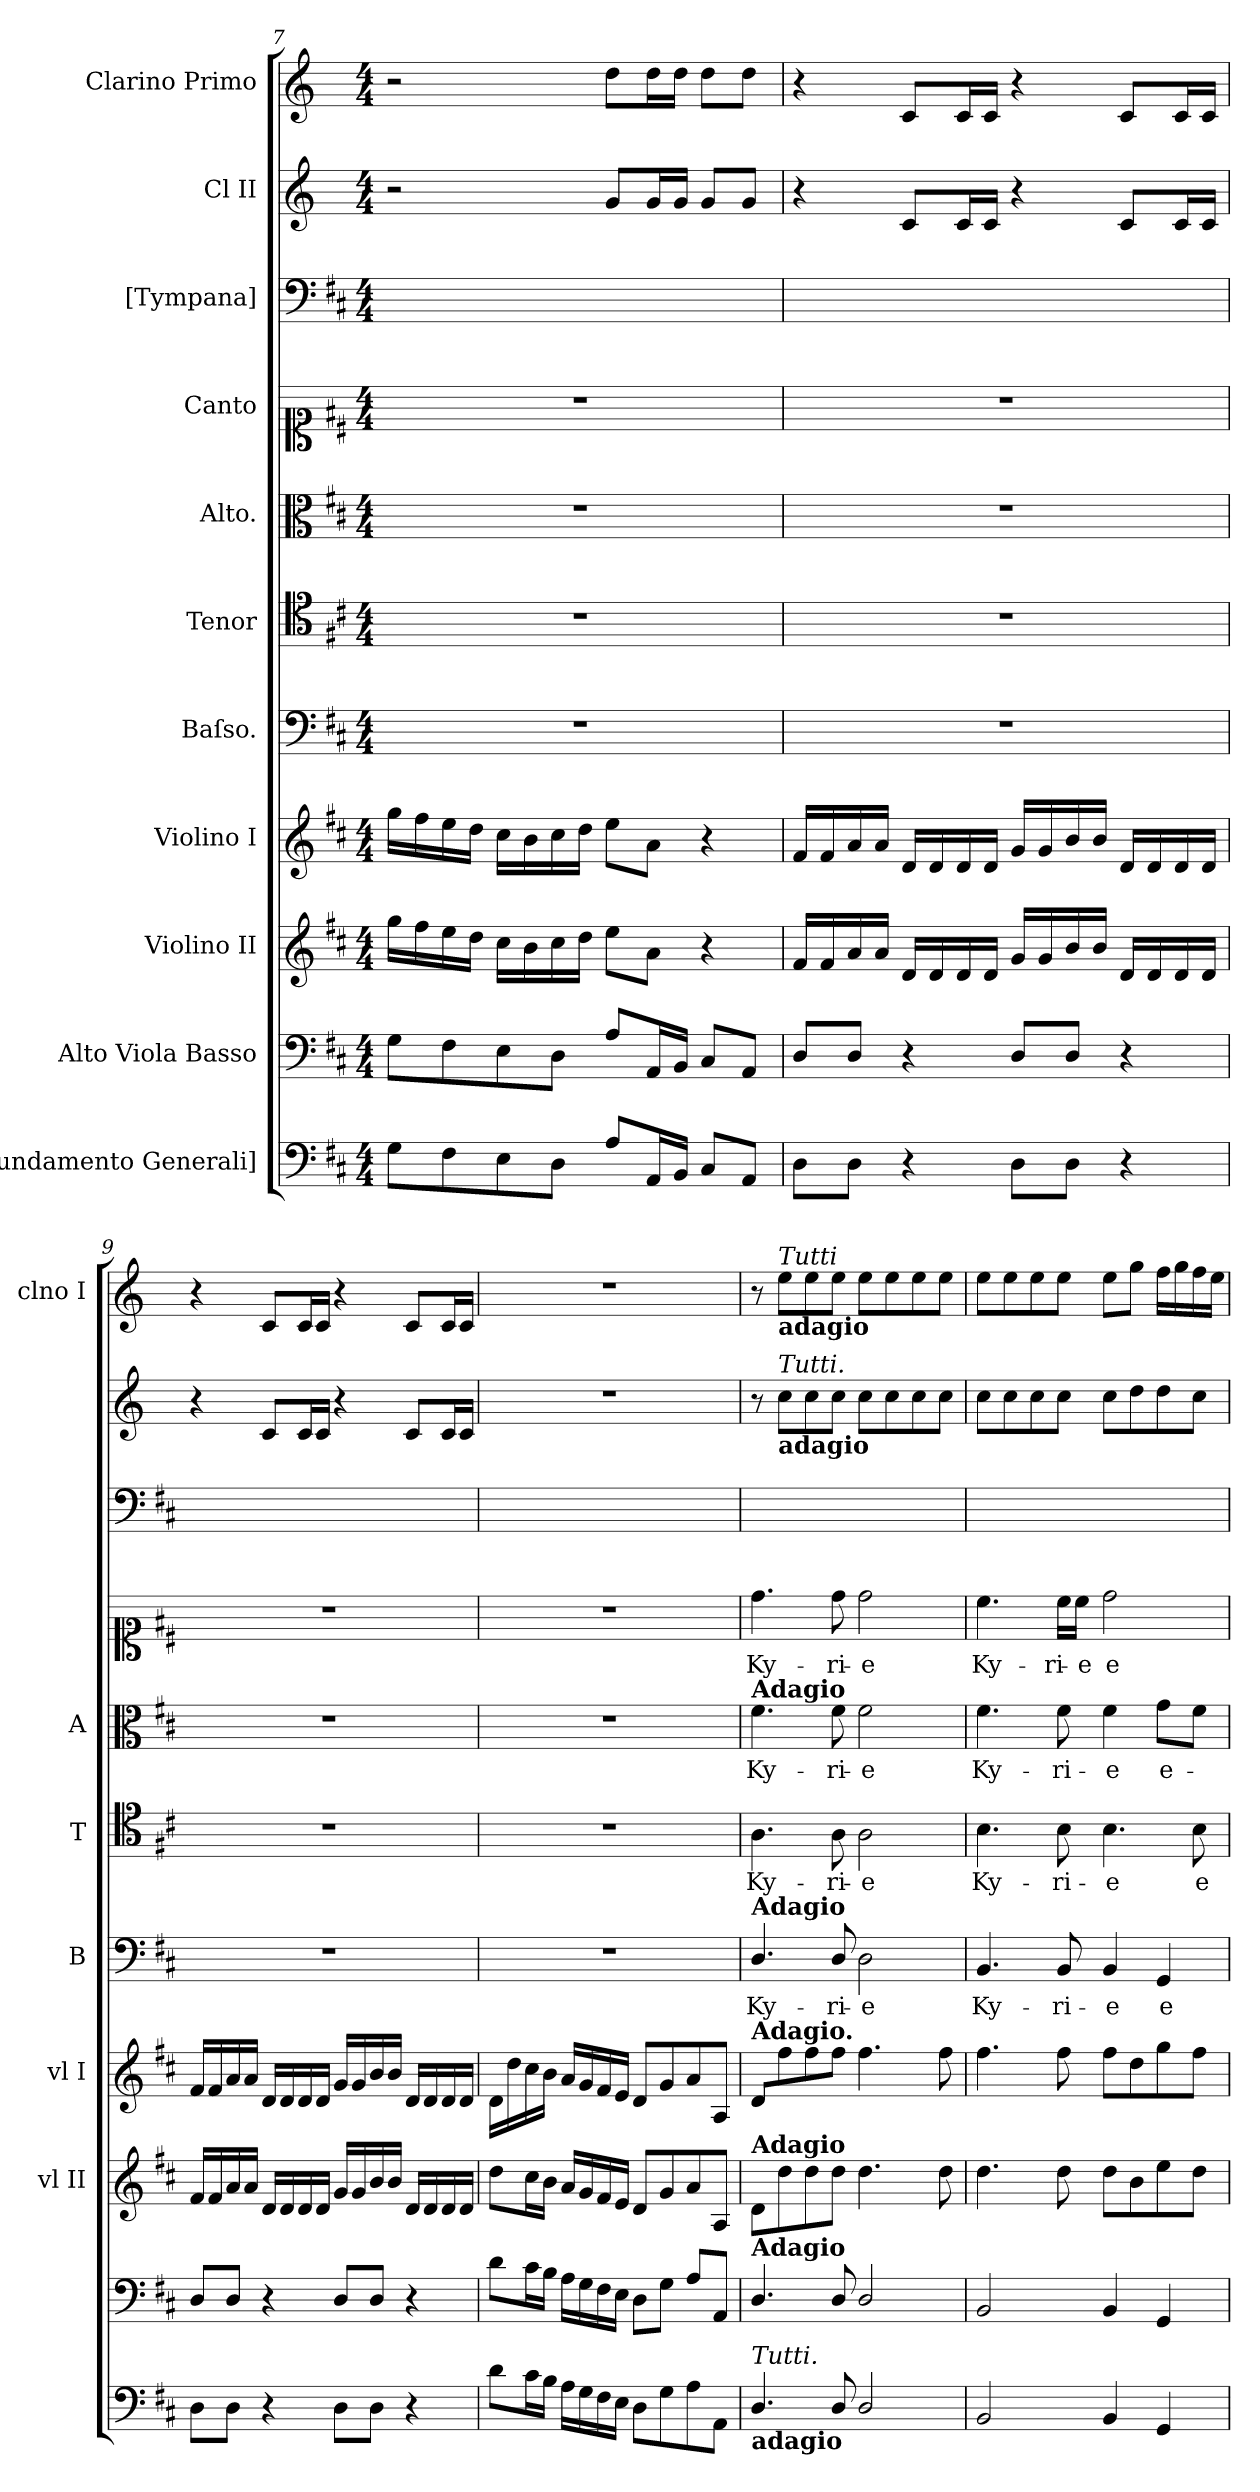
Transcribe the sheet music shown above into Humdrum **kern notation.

**kern	**kern	**kern	**kern	**dynam	**kern	**text	**kern	**text	**kern	**text	**kern	**text	**kern	**kern	**kern
*part11	*part10	*part9	*part8	*part8	*part7	*part7	*part6	*part6	*part5	*part5	*part4	*part4	*part3	*part2	*part1
*staff11	*staff10	*staff9	*staff8	*staff8	*staff7	*staff7	*staff6	*staff6	*staff5	*staff5	*staff4	*staff4	*staff3	*staff2	*staff1
*I"[Fundamento Generali]	*I"Alto Viola Basso	*I"Violino II	*I"Violino I	*	*I"Baſso.	*	*I"Tenor	*	*I"Alto.	*	*I"Canto	*	*I"[Tympana]	*I"Cl II	*I"Clarino Primo
*	*	*I'vl II	*I'vl I	*	*I'B	*	*I'T	*	*I'A	*	*	*	*	*	*I'clno I
*clefF4	*clefF4	*clefG2	*clefG2	*	*clefF4	*	*clefC4	*	*clefC3	*	*clefC1	*	*clefF4	*clefG2	*clefG2
*	*	*	*	*	*	*	*	*	*	*	*	*	*	*ITrd-1c-2	*ITrd-1c-2
*k[f#c#]	*k[f#c#]	*k[f#c#]	*k[f#c#]	*	*k[f#c#]	*	*k[f#c#]	*	*k[f#c#]	*	*k[f#c#]	*	*k[f#c#]	*k[f#c#]	*k[f#c#]
*M4/4	*M4/4	*M4/4	*M4/4	*	*M4/4	*	*M4/4	*	*M4/4	*	*M4/4	*	*M4/4	*M4/4	*M4/4
=7	=7	=7	=7	=7	=7	=7	=7	=7	=7	=7	=7	=7	=7	=7	=7
!	!	!	!	!LO:DY:b	!	!	!	!	!	!	!	!	!	!	!
8G\L	8G\L	16gg\LL	16gg\LL	for.	1r	.	1r	.	1r	.	1r	.	1ryy	2r	2r
.	.	16ff#\	16ff#\	.	.	.	.	.	.	.	.	.	.	.	.
8F#\	8F#\	16ee\	16ee\	.	.	.	.	.	.	.	.	.	.	.	.
.	.	16dd\JJ	16dd\JJ	.	.	.	.	.	.	.	.	.	.	.	.
8E\	8E\	16cc#\LL	16cc#\LL	.	.	.	.	.	.	.	.	.	.	.	.
.	.	16b\	16b\	.	.	.	.	.	.	.	.	.	.	.	.
8D\J	8D\J	16cc#\	16cc#\	.	.	.	.	.	.	.	.	.	.	.	.
.	.	16dd\JJ	16dd\JJ	.	.	.	.	.	.	.	.	.	.	.	.
8A\L	8A\L	8ee\L	8ee\L	.	.	.	.	.	.	.	.	.	.	8a/L	8ee\L
16AA/L	16AA/L	8a\J	8a\J	.	.	.	.	.	.	.	.	.	.	16a/L	16ee\L
16BB/JJ	16BB/JJ	.	.	.	.	.	.	.	.	.	.	.	.	16a/JJ	16ee\JJ
8C#/L	8C#/L	4r	4r	.	.	.	.	.	.	.	.	.	.	8a/L	8ee\L
8AA/J	8AA/J	.	.	.	.	.	.	.	.	.	.	.	.	8a/J	8ee\J
=8	=8	=8	=8	=8	=8	=8	=8	=8	=8	=8	=8	=8	=8	=8	=8
8D\L	8D/L	16f#/LL	16f#/LL	.	1r	.	1r	.	1r	.	1r	.	1ryy	4r	4r
.	.	16f#/	16f#/	.	.	.	.	.	.	.	.	.	.	.	.
8D\J	8D/J	16a/	16a/	.	.	.	.	.	.	.	.	.	.	.	.
.	.	16a/JJ	16a/JJ	.	.	.	.	.	.	.	.	.	.	.	.
4r	4r	16d/LL	16d/LL	.	.	.	.	.	.	.	.	.	.	8d/L	8d/L
.	.	16d/	16d/	.	.	.	.	.	.	.	.	.	.	.	.
.	.	16d/	16d/	.	.	.	.	.	.	.	.	.	.	16d/L	16d/L
.	.	16d/JJ	16d/JJ	.	.	.	.	.	.	.	.	.	.	16d/JJ	16d/JJ
8D\L	8D/L	16g/LL	16g/LL	.	.	.	.	.	.	.	.	.	.	4r	4r
.	.	16g/	16g/	.	.	.	.	.	.	.	.	.	.	.	.
8D\J	8D/J	16b/	16b/	.	.	.	.	.	.	.	.	.	.	.	.
.	.	16b/JJ	16b/JJ	.	.	.	.	.	.	.	.	.	.	.	.
4r	4r	16d/LL	16d/LL	.	.	.	.	.	.	.	.	.	.	8d/L	8d/L
.	.	16d/	16d/	.	.	.	.	.	.	.	.	.	.	.	.
.	.	16d/	16d/	.	.	.	.	.	.	.	.	.	.	16d/L	16d/L
.	.	16d/JJ	16d/JJ	.	.	.	.	.	.	.	.	.	.	16d/JJ	16d/JJ
=9	=9	=9	=9	=9	=9	=9	=9	=9	=9	=9	=9	=9	=9	=9	=9
!	!	!	!	!LO:DY:b	!	!	!	!	!	!	!	!	!	!	!
8D\L	8D/L	16f#/LL	16f#/LL	piano	1r	.	1r	.	1r	.	1r	.	1ryy	4r	4r
.	.	16f#/	16f#/	.	.	.	.	.	.	.	.	.	.	.	.
8D\J	8D/J	16a/	16a/	.	.	.	.	.	.	.	.	.	.	.	.
.	.	16a/JJ	16a/JJ	.	.	.	.	.	.	.	.	.	.	.	.
4r	4r	16d/LL	16d/LL	.	.	.	.	.	.	.	.	.	.	8d/L	8d/L
.	.	16d/	16d/	.	.	.	.	.	.	.	.	.	.	.	.
.	.	16d/	16d/	.	.	.	.	.	.	.	.	.	.	16d/L	16d/L
.	.	16d/JJ	16d/JJ	.	.	.	.	.	.	.	.	.	.	16d/JJ	16d/JJ
8D\L	8D/L	16g/LL	16g/LL	.	.	.	.	.	.	.	.	.	.	4r	4r
.	.	16g/	16g/	.	.	.	.	.	.	.	.	.	.	.	.
8D\J	8D/J	16b/	16b/	.	.	.	.	.	.	.	.	.	.	.	.
.	.	16b/JJ	16b/JJ	.	.	.	.	.	.	.	.	.	.	.	.
4r	4r	16d/LL	16d/LL	.	.	.	.	.	.	.	.	.	.	8d/L	8d/L
.	.	16d/	16d/	.	.	.	.	.	.	.	.	.	.	.	.
.	.	16d/	16d/	.	.	.	.	.	.	.	.	.	.	16d/L	16d/L
.	.	16d/JJ	16d/JJ	.	.	.	.	.	.	.	.	.	.	16d/JJ	16d/JJ
=10	=10	=10	=10	=10	=10	=10	=10	=10	=10	=10	=10	=10	=10	=10	=10
8d\L	8d\L	8dd\L	16d/LL	.	1r	.	1r	.	1r	.	1r	.	1ryy	1r	1r
!	!	!	!	!LO:DY:b	!	!	!	!	!	!	!	!	!	!	!
.	.	.	16dd\	for.	.	.	.	.	.	.	.	.	.	.	.
16c#\L	16c#\L	16cc#\L	16cc#\	.	.	.	.	.	.	.	.	.	.	.	.
16B\JJ	16B\JJ	16b\JJ	16b\JJ	.	.	.	.	.	.	.	.	.	.	.	.
16A\LL	16A\LL	16a/LL	16a/LL	.	.	.	.	.	.	.	.	.	.	.	.
16G\	16G\	16g/	16g/	.	.	.	.	.	.	.	.	.	.	.	.
16F#\	16F#\	16f#/	16f#/	.	.	.	.	.	.	.	.	.	.	.	.
16E\JJ	16E\JJ	16e/JJ	16e/JJ	.	.	.	.	.	.	.	.	.	.	.	.
8D\L	8D\L	8d/L	8d/L	.	.	.	.	.	.	.	.	.	.	.	.
8G\	8G\J	8g/	8g/	.	.	.	.	.	.	.	.	.	.	.	.
8A\	8A\L	8a/	8a/	.	.	.	.	.	.	.	.	.	.	.	.
8AA/J	8AA/J	8A/J	8A/J	.	.	.	.	.	.	.	.	.	.	.	.
=11	=11	=11	=11	=11	=11	=11	=11	=11	=11	=11	=11	=11	=11	=11	=11
!	!	!	!	!	!	!	!	!	!LO:TX:a:B:t=Adagio	!	!	!	!	!	!
!	!	!	!	!	!LO:TX:a:B:t=Adagio	!	!	!	!	!	!	!	!	!	!
!	!	!	!LO:TX:a:B:t=Adagio.	!	!	!	!	!	!	!	!	!	!	!	!
!	!	!LO:TX:a:B:t=Adagio	!	!	!	!	!	!	!	!	!	!	!	!	!
!	!LO:TX:a:B:t=Adagio	!	!	!	!	!	!	!	!	!	!	!	!	!	!
!LO:TX:a:i:t=Tutti.	!	!	!	!	!	!	!	!	!	!	!	!	!	!	!
!LO:TX:b:B:t=adagio	!	!	!	!	!	!	!	!	!	!	!	!	!	!	!
4.D/	4.D/	8d/L	8d/L	.	4.D/	Ky-	4.A\	Ky-	4.f#\	Ky-	4.dd\	Ky-	1ryy	8r	8r
!	!	!	!	!	!	!	!	!	!	!	!	!	!	!	!LO:TX:a:i:t=Tutti
!	!	!	!	!	!	!	!	!	!	!	!	!	!	!	!LO:TX:b:B:t=adagio
!	!	!	!	!	!	!	!	!	!	!	!	!	!	!LO:TX:a:i:t=Tutti.	!
!	!	!	!	!	!	!	!	!	!	!	!	!	!	!LO:TX:b:B:t=adagio	!
.	.	8dd\	8ff#\	.	.	.	.	.	.	.	.	.	.	8dd\L	8ff#\L
.	.	8dd\	8ff#\	.	.	.	.	.	.	.	.	.	.	8dd\	8ff#\
8D/	8D/	8dd\J	8ff#\J	.	8D/	-ri-	8A\	-ri-	8f#\	-ri-	8dd\	-ri-	.	8dd\J	8ff#\J
2D/	2D/	4.dd\	4.ff#\	.	2D\	-e	2A\	-e	2f#\	-e	2dd\	-e	.	8dd\L	8ff#\L
.	.	.	.	.	.	.	.	.	.	.	.	.	.	8dd\	8ff#\
.	.	.	.	.	.	.	.	.	.	.	.	.	.	8dd\	8ff#\
.	.	8dd\	8ff#\	.	.	.	.	.	.	.	.	.	.	8dd\J	8ff#\J
=12	=12	=12	=12	=12	=12	=12	=12	=12	=12	=12	=12	=12	=12	=12	=12
!	!	!	!	!	!	!LO:LY:i	!	!LO:LY:i	!	!LO:LY:i	!	!LO:LY:i	!	!	!
2BB/	2BB/	4.dd\	4.ff#\	.	4.BB/	Ky-	4.B\	Ky-	4.f#\	Ky-	4.cc#\	Ky-	1ryy	8dd\L	8ff#\L
.	.	.	.	.	.	.	.	.	.	.	.	.	.	8dd\	8ff#\
.	.	.	.	.	.	.	.	.	.	.	.	.	.	8dd\	8ff#\
!	!	!	!	!	!	!LO:LY:i	!	!LO:LY:i	!	!LO:LY:i	!	!LO:LY:i	!	!	!
.	.	8dd\	8ff#\	.	8BB/	-ri-	8B\	-ri-	8f#\	-ri-	16cc#\LL	-ri-	.	8dd\J	8ff#\J
!	!	!	!	!	!	!	!	!	!	!	!	!LO:LY:i	!	!	!
.	.	.	.	.	.	.	.	.	.	.	16cc#\JJ	-e	.	.	.
!	!	!	!	!	!	!LO:LY:i	!	!LO:LY:i	!	!LO:LY:i	!	!	!	!	!
4BB/	4BB/	8dd\L	8ff#\L	.	4BB/	-e	4.B\	-e	4f#\	-e	2dd\	e-	.	8dd\L	8ff#\L
.	.	8b\	8dd\	.	.	.	.	.	.	.	.	.	.	8ee\	8aa\J
4GG/	4GG/	8ee\	8gg\	.	4GG/	e-	.	.	8g\L	e-	.	.	.	8ee\	16gg\LL
.	.	.	.	.	.	.	.	.	.	.	.	.	.	.	16aa\
.	.	8dd\J	8ff#\J	.	.	.	8B\	e-	8f#\J	.	.	.	.	8dd\J	16gg\
.	.	.	.	.	.	.	.	.	.	.	.	.	.	.	16ff#\JJ
=	=	=	=	=	=	=	=	=	=	=	=	=	=	=	=
*-	*-	*-	*-	*-	*-	*-	*-	*-	*-	*-	*-	*-	*-	*-	*-
